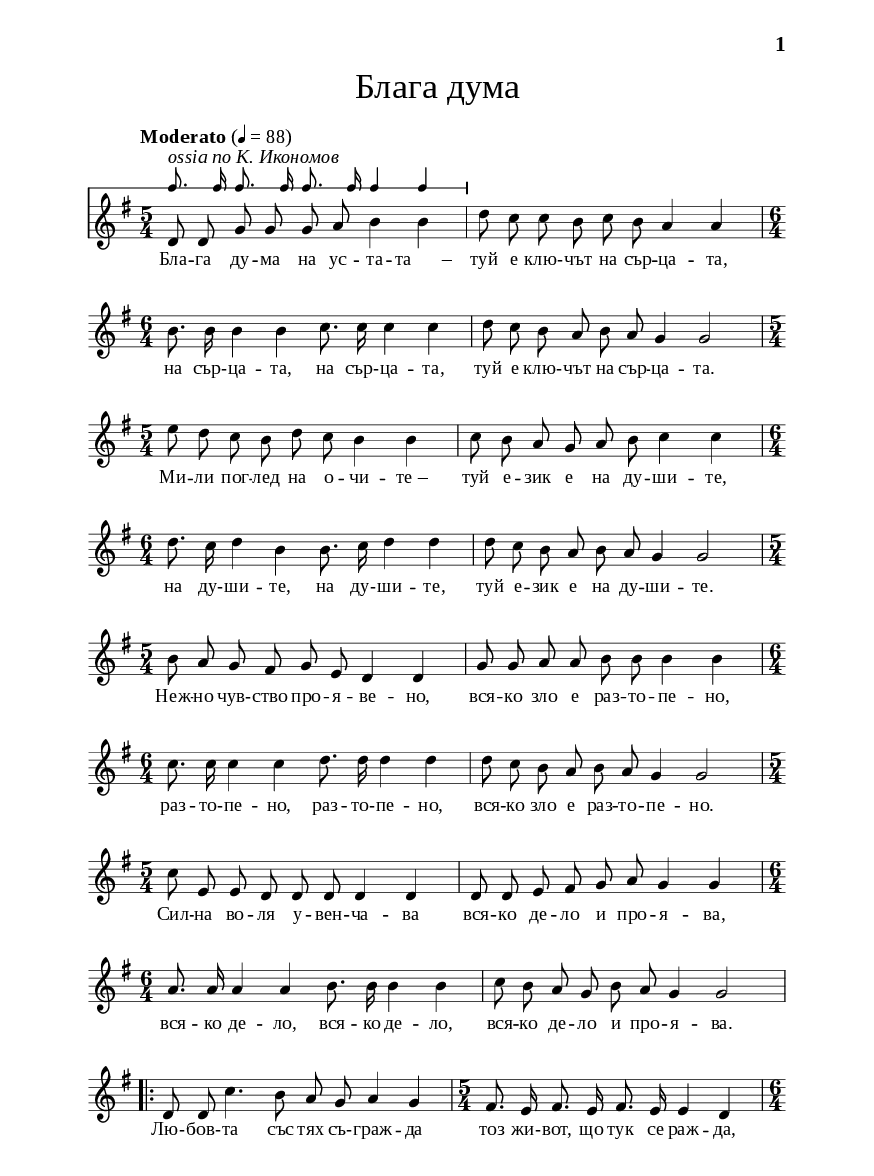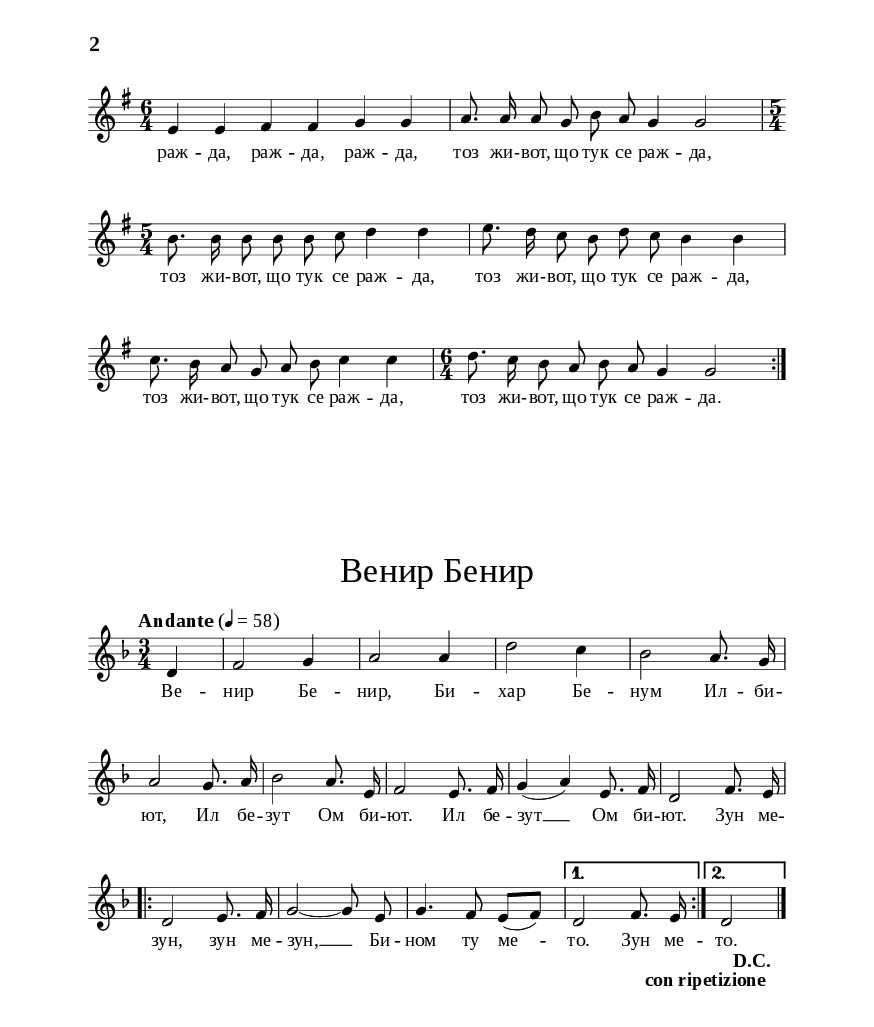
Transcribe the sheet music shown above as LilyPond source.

\version "2.24.3"

% include paper part and global functions
\include "include/globals.ily"

\bookpart {
  \label #'ref074
  \tocItem \markup "Блага дума"
  \include "include/bookpart-paper.ily"
  \score {
  
 \include "include/score-layout.ily"
    \new Staff = main \absolute {
      \clef treble
      \key g \major
      \time 5/4
      \tempoFunc "Moderato" 4 "88"
      \autoBeamOff

      <<
        { d'8 d'8 g'8 g' g' a' b'4 b' | }
        \new RhythmicStaff \with {
          \override VerticalAxisGroup.default-staff-staff-spacing =
         #'((basic-distance . 5.5)
             (padding . -10))
          \remove "Time_signature_engraver"
          alignAboveContext = #"main"
          fontSize = #-1.5
          \override StaffSymbol.staff-space = #(magstep -2)
          \override StaffSymbol.thickness = #(magstep -2)
          firstClef = ##f
        }
        {
          \autoBeamOff  d'8.^\markup { \large \italic "ossia по К. Икономов"}

          d'16 g'8. g'16 g'8. a'16 b'4 b'4 |
        }
      >>

      d''8 c''8 c''8 b' c'' b' a'4 a' \break |

      \time 6/4  b'8. b'16 b'4 b' c''8. c''16 c''4 c'' | d''8 c''8 b'8 a' b' a' g'4 g'2 \break |

      \time 5/4  e''8 d''8 c''8 b' d'' c'' b'4 b' | c''8 b'8 a'8 g' a' b' c''4 c'' \break |

      \time 6/4  d''8. c''16 d''4 b' b'8. c''16 d''4 d'' | d''8 c''8 b'8 a' b' a' g'4 g'2 \break |

      \time 5/4  b'8 a'8 g'8 fis' g' e' d'4 d' | g'8 g'8 a'8 a' b' b' b'4 b' \break |

      \time 6/4  c''8. c''16 c''4 c'' d''8. d''16 d''4 d'' | d''8 c''8 b'8 a' b' a' g'4 g'2 \break |

      \time 5/4  c''8 e'8 e'8 d' d' d' d'4 d' | d'8 d'8 e'8 fis' g' a' g'4 g' | \break

      \time 6/4  a'8. a'16 a'4 a' b'8. b'16 b'4 b' | c''8 b'8 a'8 g' b' a' g'4 g'2 \break |


      \repeat volta 2 {
        d'8 d'8 c''4. b'8 a'8 g'8 a'4 g' | \time 5/4  fis'8. e'16 fis'8. e'16 fis'8. e'16 e'4 d' \break |

        \time 6/4  e'4 e' fis' fis' g' g' | a'8. a'16 a'8 g' b' a' g'4 g'2 \break |

        \time 5/4  b'8. b'16 b'8 b' b' c'' d''4 d'' | e''8. d''16 c''8 b' d'' c'' b'4 b' \break |

        c''8. b'16 a'8 g' a' b' c''4 c'' | \time 6/4  d''8. c''16 b'8 a' b' a' g'4 g'2 \break |
      }
    }

    \addlyrics {
      Бла -- га ду
      -- ма на ус -- та -- "та      –" туй е "клю-" -- чът на
      сър -- ца -- та, на "сър-" -- ца -- та, на "сър-" --
      ца -- та, туй е "клю-" -- чът на сър -- ца -- та.
      Ми -- ли пог -- лед на о -- чи -- "те –" туй е --
      зик е на ду -- ши -- те, на "ду-" -- ши -- те, на
      "ду-" -- ши -- те, туй е -- зик е на ду -- ши --
      те. Неж -- но "чув-" -- ство про -- я -- ве -- но,
      вся -- ко зло е раз -- то -- пе -- но, раз -- "то-"
      -- пе -- но, раз -- "то-" -- пе -- но, вся -- ко зло
      е раз -- то -- пе -- но. Сил -- на во -- ля у --
      вен -- ча -- ва вся -- ко де -- ло и про -- я --
      ва, вся -- ко де -- ло, вся -- ко де -- ло, вся
      -- ко де -- ло и про -- я -- ва. "Лю-" -- "бов-" -- та
      със тях "съ-" -- граж -- да тоз "жи-" -- вот, що тук
      се раж -- да, раж -- да, раж -- да, раж -- да,
      тоз "жи-" -- вот, що тук се раж -- да, тоз "жи-" --
      вот, що тук се раж -- да, тоз "жи-" -- вот, що
      тук се раж -- да, тоз "жи-" -- вот, що тук се раж
      -- да, тоз "жи-" -- вот, що тук се раж -- да.
    }

    \header {
      title = \titleFunc #'ref_desc_5 "Блага дума" "Blaga duma"
    }

    \midi{}

  } % score


  \markup \vspace #6

  \label #'ref076
  \tocItem \markup "Венир Бенир"

  \score {
    \include "include/score-layout.ily"

    \new Voice \absolute {
      \clef treble
      \key d \minor
      \time 3/4
      \tempoFunc "Andante" 4 "58"
      \autoBeamOff

      \partial 4
      d'4 | f'2 g'4 | a'2 a'4 | d''2 c''4 | bes'2 a'8. g'16 \break |

      a'2 g'8. a'16 | bes'2 a'8. e'16 | f'2 e'8. f'16 | g'4 ( a' ) e'8. f'16 |  d'2 f'8. e'16 \break |

      \repeat volta 2 { d'2 e'8. f'16 | g'2 ~ g'8 e' | g'4. f'8 e' [( f' )] |} \alternative { { d'2 f'8. e'16  | } { d'2 \break \bar "|."} }
    }

    \addlyrics {
      Ве -- нир Бе
      -- нир, Би -- хар Бе -- нум Ил -- би -- ют, Ил
      бе -- зут Ом би -- ют. Ил бе -- зут __ Ом би --
      ют. Зун ме -- зун, зун ме -- зун, __ Би -- ном ту
      ме -- то. Зун ме -- то.
    }

    \header {
      title = \titleFunc #'ref_desc_7 "Венир Бенир" "Venir benir"
    }

    \midi{}

  } % score

  \markup \dc-two "D.C." "con ripetizione "




} % bookpart
